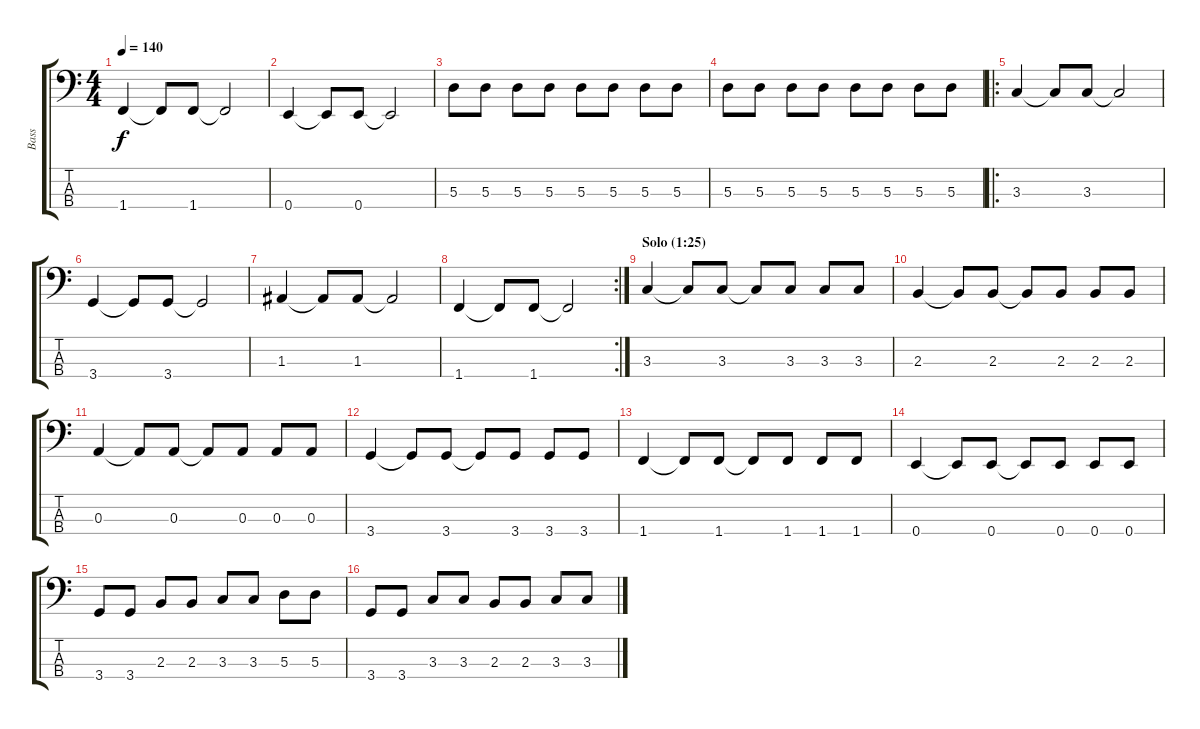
\track ("Bass" "Bass") {instrument electricbassfinger}
\staff {score tabs}
\tuning (G2 D2 A1 E1) {hide}
\ts (4 4)
\tempo 140
\clef f4
\ks c
1.4.4{dy f} 1.4{t}.8 1.4.8 1.4{t}.2 |
0.4.4 0.4{t}.8 0.4.8 0.4{t}.2 |
5.3.8 5.3.8 5.3.8 5.3.8 5.3.8 5.3.8 5.3.8 5.3.8 |
5.3.8 5.3.8 5.3.8 5.3.8 5.3.8 5.3.8 5.3.8 5.3.8 |
\ro
3.3.4 3.3{t}.8 3.3.8 3.3{t}.2 |
3.4.4 3.4{t}.8 3.4.8 3.4{t}.2 |
1.3.4 1.3{t}.8 1.3.8 1.3{t}.2 |
\rc 2
1.4.4 1.4{t}.8 1.4.8 1.4{t}.2 |
\section ("" "Solo (1:25)")
3.3.4 3.3{t}.8 3.3.8 3.3{t}.8 3.3.8 3.3.8 3.3.8 |
2.3.4 2.3{t}.8 2.3.8 2.3{t}.8 2.3.8 2.3.8 2.3.8 |
0.3.4 0.3{t}.8 0.3.8 0.3{t}.8 0.3.8 0.3.8 0.3.8 |
3.4.4 3.4{t}.8 3.4.8 3.4{t}.8 3.4.8 3.4.8 3.4.8 |
1.4.4 1.4{t}.8 1.4.8 1.4{t}.8 1.4.8 1.4.8 1.4.8 |
0.4.4 0.4{t}.8 0.4.8 0.4{t}.8 0.4.8 0.4.8 0.4.8 |
3.4.8 3.4.8 2.3.8 2.3.8 3.3.8 3.3.8 5.3.8 5.3.8 |
3.4.8 3.4.8 3.3.8 3.3.8 2.3.8 2.3.8 3.3.8 3.3.8
